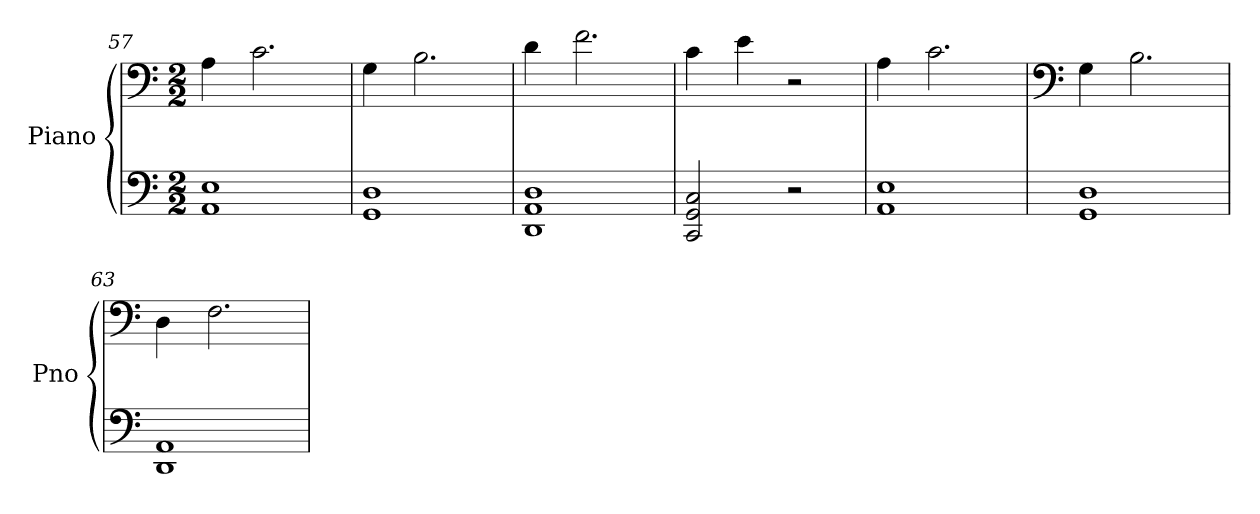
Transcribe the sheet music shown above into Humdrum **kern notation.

**kern	**kern
*part1	*part1
*staff2	*staff1
*I"Piano	*
*I'Pno	*
*clefF4	*clefF4
*k[]	*k[]
*M2/2	*M2/2
=57	=57
*^	*
1E	1AA	4A\
.	.	2.c\
=58	=58	=58
1D	1GG	4G\
.	.	2.B\
=59	=59	=59
*	*^	*
1D	1AA	1DD	4d\
.	.	.	2.f\
*v	*v	*v	*
=60	=60
2CC/ 2GG/ 2C/	4c\
.	4e\
2r	2r
=61	=61
*^	*
1E	1AA	4A\
.	.	2.c\
!!LO:LB:g=z
=62	=62	=62
*	*	*clefF4
1D	1GG	4G\
.	.	2.B\
=63	=63	=63
1AA	1DD	4D\
.	.	2.F\
*v	*v	*
=	=
*-	*-
